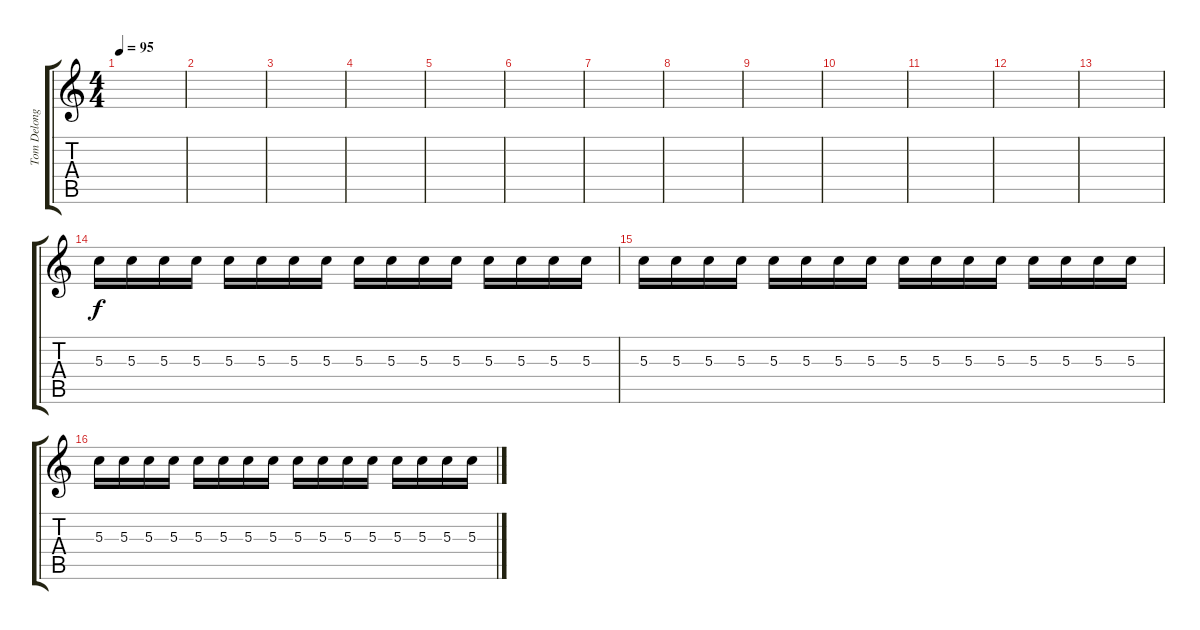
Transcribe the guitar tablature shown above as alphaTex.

\track ("Tom Delonge  Muted" "Tom Delong") {instrument electricguitarmuted}
\staff {score tabs}
\tuning (E4 B3 G3 D3 A2 E2) {hide}
\ts (4 4)
\tempo 95
\clef g2
\ks c
|
|
|
|
|
|
|
|
|
|
|
|
|
5.3.16 5.3.16 5.3.16 5.3.16 5.3.16 5.3.16 5.3.16 5.3.16 5.3.16 5.3.16 5.3.16 5.3.16 5.3.16 5.3.16 5.3.16 5.3.16 |
5.3.16 5.3.16 5.3.16 5.3.16 5.3.16 5.3.16 5.3.16 5.3.16 5.3.16 5.3.16 5.3.16 5.3.16 5.3.16 5.3.16 5.3.16 5.3.16 |
5.3.16 5.3.16 5.3.16 5.3.16 5.3.16 5.3.16 5.3.16 5.3.16 5.3.16 5.3.16 5.3.16 5.3.16 5.3.16 5.3.16 5.3.16 5.3.16
